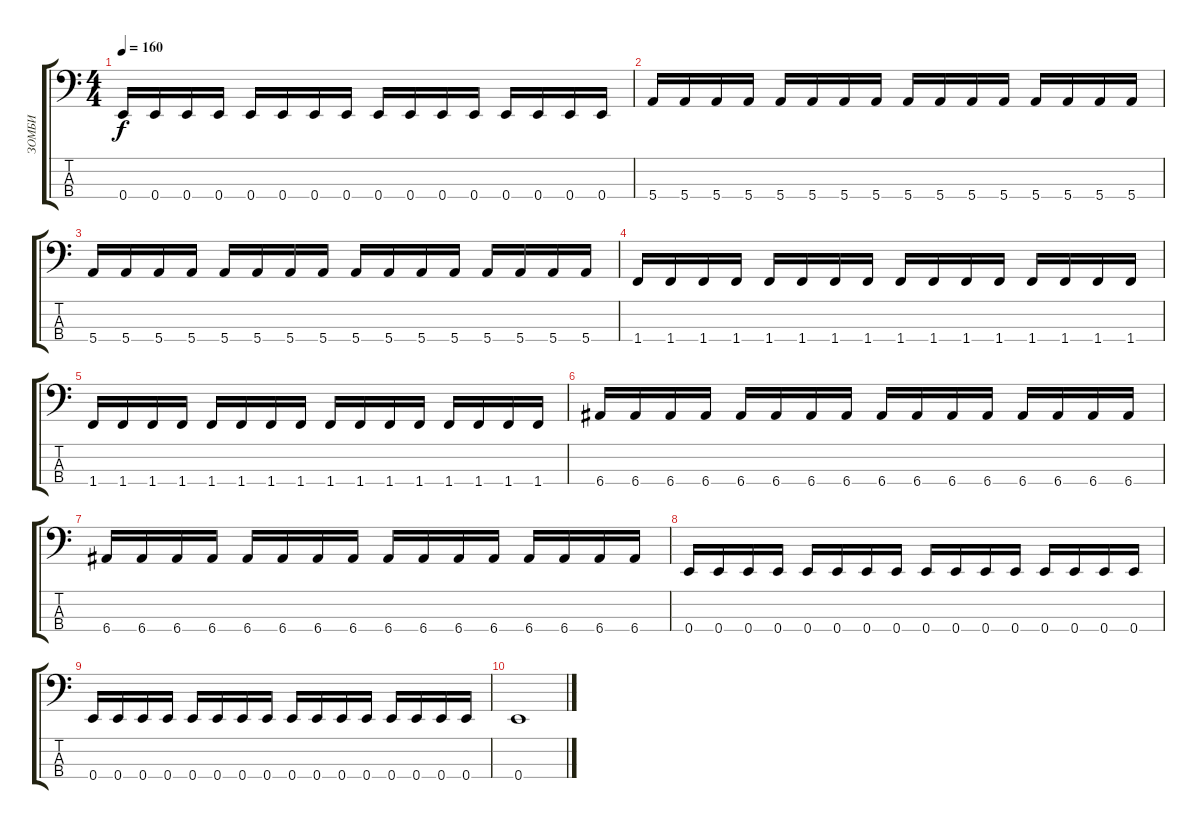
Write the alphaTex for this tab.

\track ("ЗОМБИ" "ЗОМБИ") {instrument electricbasspick}
\staff {score tabs}
\tuning (G2 D2 A1 E1) {hide}
\ts (4 4)
\tempo 160
\clef f4
\ks c
0.4.16{dy f} 0.4.16 0.4.16 0.4.16 0.4.16 0.4.16 0.4.16 0.4.16 0.4.16 0.4.16 0.4.16 0.4.16 0.4.16 0.4.16 0.4.16 0.4.16 |
5.4.16 5.4.16 5.4.16 5.4.16 5.4.16 5.4.16 5.4.16 5.4.16 5.4.16 5.4.16 5.4.16 5.4.16 5.4.16 5.4.16 5.4.16 5.4.16 |
5.4.16 5.4.16 5.4.16 5.4.16 5.4.16 5.4.16 5.4.16 5.4.16 5.4.16 5.4.16 5.4.16 5.4.16 5.4.16 5.4.16 5.4.16 5.4.16 |
1.4.16 1.4.16 1.4.16 1.4.16 1.4.16 1.4.16 1.4.16 1.4.16 1.4.16 1.4.16 1.4.16 1.4.16 1.4.16 1.4.16 1.4.16 1.4.16 |
1.4.16 1.4.16 1.4.16 1.4.16 1.4.16 1.4.16 1.4.16 1.4.16 1.4.16 1.4.16 1.4.16 1.4.16 1.4.16 1.4.16 1.4.16 1.4.16 |
6.4.16 6.4.16 6.4.16 6.4.16 6.4.16 6.4.16 6.4.16 6.4.16 6.4.16 6.4.16 6.4.16 6.4.16 6.4.16 6.4.16 6.4.16 6.4.16 |
6.4.16 6.4.16 6.4.16 6.4.16 6.4.16 6.4.16 6.4.16 6.4.16 6.4.16 6.4.16 6.4.16 6.4.16 6.4.16 6.4.16 6.4.16 6.4.16 |
0.4.16 0.4.16 0.4.16 0.4.16 0.4.16 0.4.16 0.4.16 0.4.16 0.4.16 0.4.16 0.4.16 0.4.16 0.4.16 0.4.16 0.4.16 0.4.16 |
0.4.16 0.4.16 0.4.16 0.4.16 0.4.16 0.4.16 0.4.16 0.4.16 0.4.16 0.4.16 0.4.16 0.4.16 0.4.16 0.4.16 0.4.16 0.4.16 |
0.4.1
